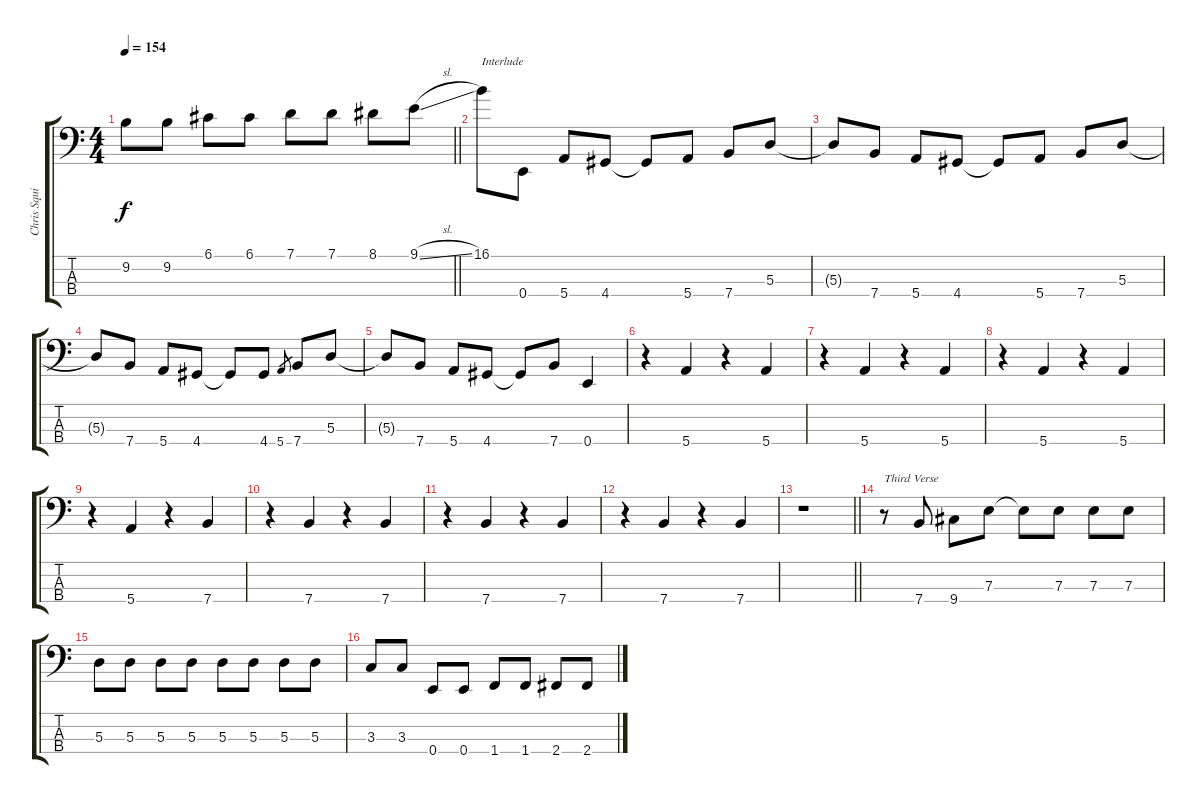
\track ("Chris Squire" "Chris Squi") {instrument electricbasspick}
\staff {score tabs}
\tuning (G2 D2 A1 E1) {hide}
\ts (4 4)
\tempo 154
\clef f4
\barLineRight lightlight
\ks c
9.2.8{dy f} 9.2.8 6.1.8 6.1.8 7.1.8 7.1.8 8.1.8 9.1{sl}.8 |
16.1.8{txt "Interlude"} 0.4.8 5.4.8 4.4.8 4.4{t}.8 5.4.8 7.4.8 5.3.8 |
5.3{t}.8 7.4.8 5.4.8 4.4.8 4.4{t}.8 5.4.8 7.4.8 5.3.8 |
5.3{t}.8 7.4.8 5.4.8 4.4.8 4.4{t}.8 4.4.8 5.4.8{gr} 7.4.8 5.3.8 |
5.3{t}.8 7.4.8 5.4.8 4.4.8 4.4{t}.8 7.4.8 0.4.4 |
r.4 5.4.4 r.4 5.4.4 |
r.4 5.4.4 r.4 5.4.4 |
r.4 5.4.4 r.4 5.4.4 |
r.4 5.4.4 r.4 7.4.4 |
r.4 7.4.4 r.4 7.4.4 |
r.4 7.4.4 r.4 7.4.4 |
r.4 7.4.4 r.4 7.4.4 |
\barLineRight lightlight
r.1 |
r.8{txt "Third Verse"} 7.4.8 9.4.8 7.3.8 7.3{t}.8 7.3.8 7.3.8 7.3.8 |
5.3.8 5.3.8 5.3.8 5.3.8 5.3.8 5.3.8 5.3.8 5.3.8 |
3.3.8 3.3.8 0.4.8 0.4.8 1.4.8 1.4.8 2.4.8 2.4.8
